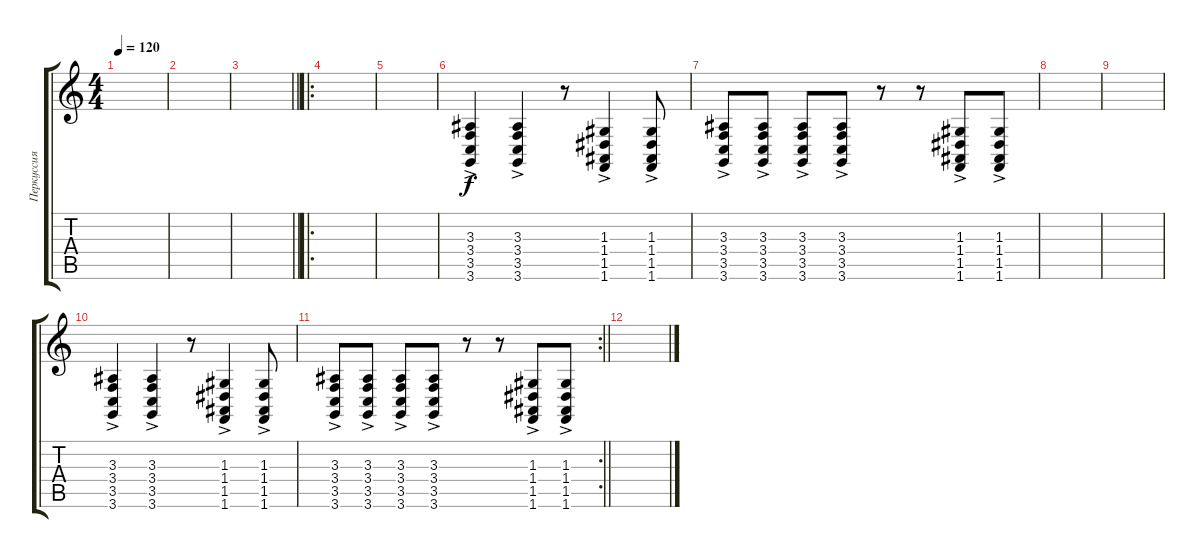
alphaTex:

\track ("Перкуссия" "Перкуссия") {instrument taikodrum}
\staff {score tabs}
\tuning (E4 B3 G3 D3 A2 E2) {hide}
\ts (4 4)
\tempo 120
\clef g2
\ks c
|
|
\barLineRight lightlight
|
\ro
\section ("" "")
|
|
(3.3 3.4 3.5{ac} 3.6).4 (3.3 3.4 3.5{ac} 3.6).4 r.8 (1.3 1.4 1.5 1.6{ac}).4 (1.3 1.4 1.5 1.6{ac}).8 |
(3.3 3.4 3.5{ac} 3.6).8 (3.3 3.4 3.5{ac} 3.6).8 (3.3 3.4 3.5{ac} 3.6).8 (3.3 3.4 3.5{ac} 3.6).8 r.8 r.8 (1.3 1.4 1.5 1.6{ac}).8 (1.3 1.4 1.5 1.6{ac}).8 |
|
|
(3.3 3.4 3.5{ac} 3.6).4 (3.3 3.4 3.5{ac} 3.6).4 r.8 (1.3 1.4 1.5 1.6{ac}).4 (1.3 1.4 1.5 1.6{ac}).8 |
\rc 2
\barLineRight lightlight
(3.3 3.4 3.5{ac} 3.6).8 (3.3 3.4 3.5{ac} 3.6).8 (3.3 3.4 3.5{ac} 3.6).8 (3.3 3.4 3.5{ac} 3.6).8 r.8 r.8 (1.3 1.4 1.5 1.6{ac}).8 (1.3 1.4 1.5 1.6{ac}).8 |
\section ("" "")
